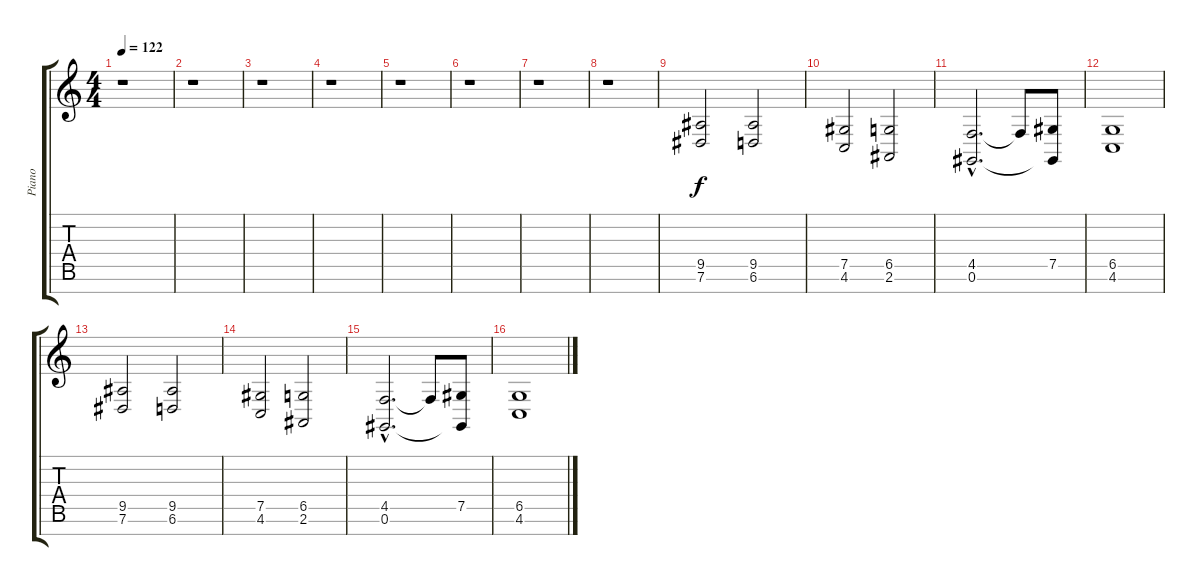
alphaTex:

\track ("Piano" "Piano") {instrument acousticgrandpiano}
\staff {score tabs}
\tuning (A4 Eb4 Bb3 Gb3 Db3 Ab2 Eb2) {hide}
\ts (4 4)
\tempo 122
\clef g2
\ks c
r.1{dy f} |
r.1 |
r.1 |
r.1 |
r.1 |
r.1 |
r.1 |
r.1 |
(9.5 7.6).2{volume 15 balance 10 instrument acousticgrandpiano} (9.5 6.6).2 |
(7.5 4.6).2 (6.5 2.6).2 |
(4.5{hac} 0.6{hac}).2{d} 4.5{t}.8 (7.5 0.6{t}).8 |
(6.5 4.6).1 |
(9.5 7.6).2 (9.5 6.6).2 |
(7.5 4.6).2 (6.5 2.6).2 |
(4.5{hac} 0.6{hac}).2{d} 4.5{t}.8 (7.5 0.6{t}).8 |
(6.5 4.6).1
